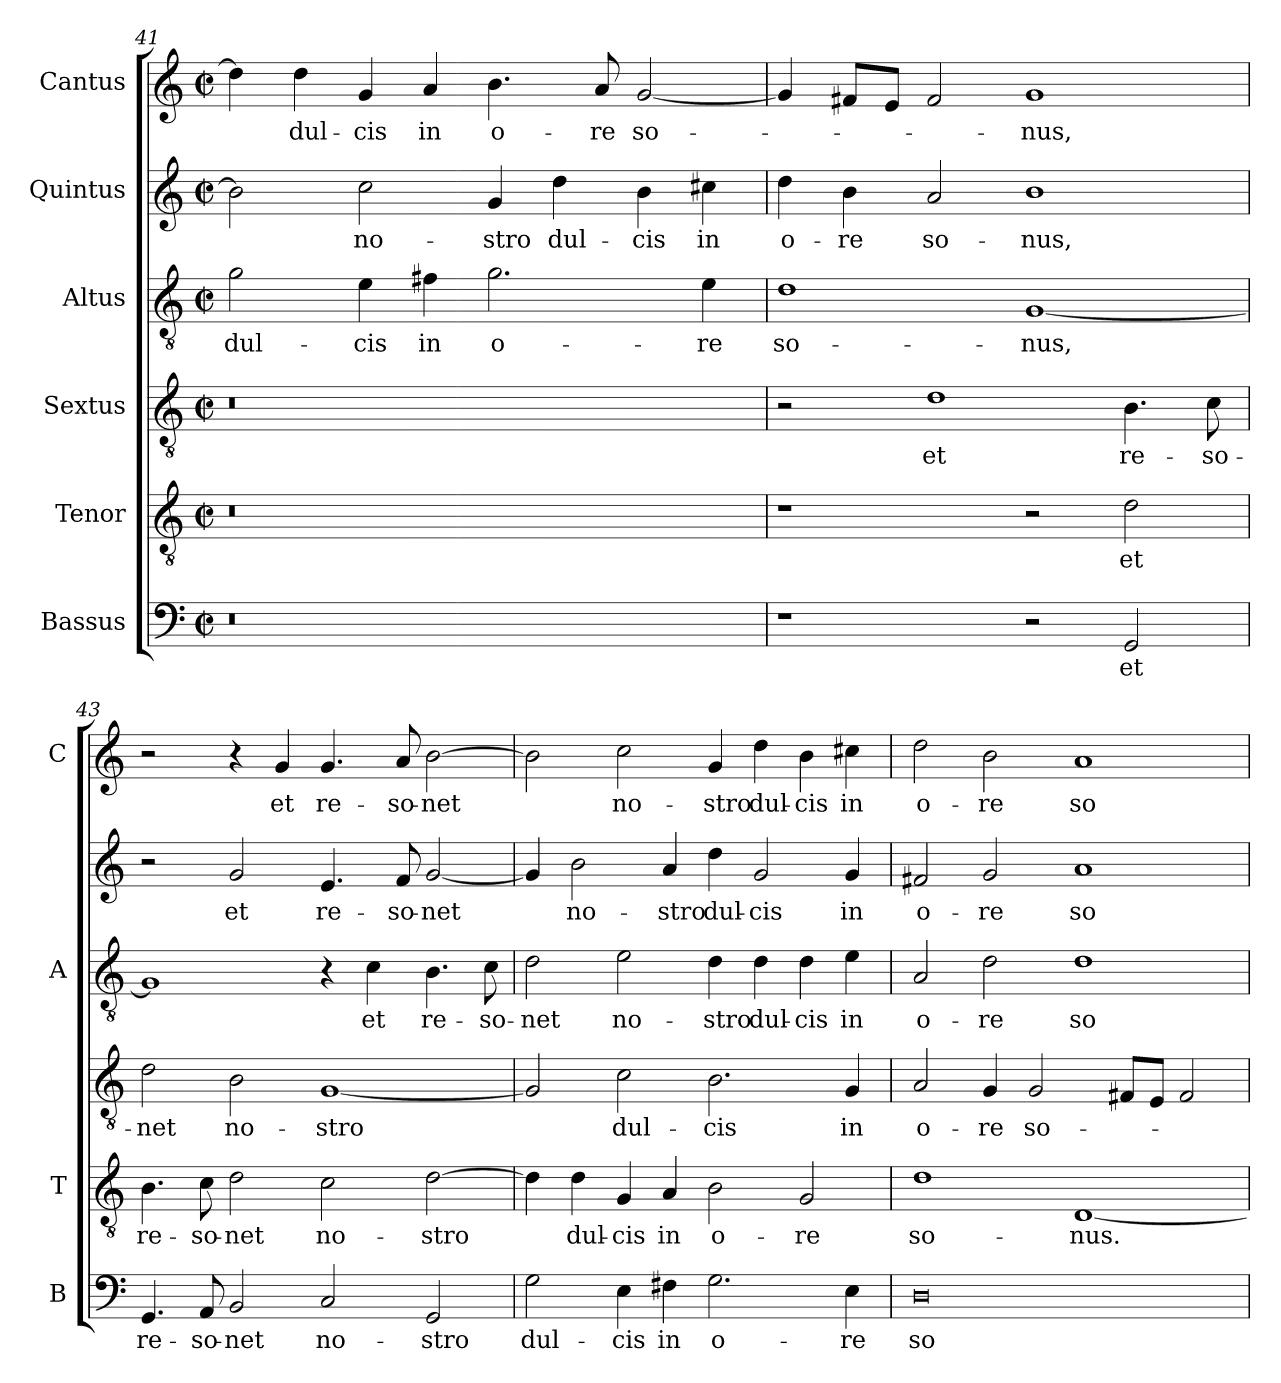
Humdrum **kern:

**kern	**text	**kern	**text	**kern	**text	**kern	**text	**kern	**text	**kern	**text
*part6	*part6	*part5	*part5	*part4	*part4	*part3	*part3	*part2	*part2	*part1	*part1
*staff6	*staff6	*staff5	*staff5	*staff4	*staff4	*staff3	*staff3	*staff2	*staff2	*staff1	*staff1
*I"Bassus	*	*I"Tenor	*	*I"Sextus	*	*I"Altus	*	*I"Quintus	*	*I"Cantus	*
*I'B	*	*I'T	*	*	*	*I'A	*	*	*	*I'C	*
!!LO:LB:g=z
*clefF4	*	*clefGv2	*	*clefGv2	*	*clefGv2	*	*clefG2	*	*clefG2	*
*k[]	*	*k[]	*	*k[]	*	*k[]	*	*k[]	*	*k[]	*
*C:	*	*C:	*	*C:	*	*C:	*	*C:	*	*C:	*
*M2/2	*	*M2/2	*	*M2/2	*	*M2/2	*	*M2/2	*	*M2/2	*
*met(c|)	*	*met(c|)	*	*met(c|)	*	*met(c|)	*	*met(c|)	*	*met(c|)	*
=41	=41	=41	=41	=41	=41	=41	=41	=41	=41	=41	=41
0r	.	0r	.	0r	.	2g\	dul-	2b\]	.	4dd\]	.
.	.	.	.	.	.	.	.	.	.	4dd\	dul-
.	.	.	.	.	.	4e\	-cis	2cc\	no-	4g/	-cis
.	.	.	.	.	.	4f#X\	in	.	.	4a/	in
.	.	.	.	.	.	2.g\	o-	4g/	-stro	4.b\	o-
.	.	.	.	.	.	.	.	4dd\	dul-	.	.
.	.	.	.	.	.	.	.	.	.	8a/	-re
.	.	.	.	.	.	.	.	4b\	-cis	[2g/	so-
.	.	.	.	.	.	4e\	-re	4cc#X\	in	.	.
=42	=42	=42	=42	=42	=42	=42	=42	=42	=42	=42	=42
1r	.	1r	.	2r	.	1d	so-	4dd\	o-	4g/]	.
.	.	.	.	.	.	.	.	4b\	-re	8f#X/L	.
.	.	.	.	.	.	.	.	.	.	8e/J	.
.	.	.	.	1d	et	.	.	2a/	so-	2f#/	.
2r	.	2r	.	.	.	[1G	-nus,	1b	-nus,	1g	-nus,
2GG/	et	2d\	et	4.B\	re-	.	.	.	.	.	.
.	.	.	.	8c\	-so-	.	.	.	.	.	.
=43	=43	=43	=43	=43	=43	=43	=43	=43	=43	=43	=43
4.GG/	re-	4.B\	re-	2d\	-net	1G]	.	2r	.	2r	.
8AA/	-so-	8c\	-so-	.	.	.	.	.	.	.	.
2BB/	-net	2d\	-net	2B\	no-	.	.	2g/	et	4r	.
.	.	.	.	.	.	.	.	.	.	4g/	et
2C/	no-	2c\	no-	[1G	-stro	4r	.	4.e/	re-	4.g/	re-
.	.	.	.	.	.	4c\	et	.	.	.	.
.	.	.	.	.	.	.	.	8f/	-so-	8a/	-so-
2GG/	-stro	[2d\	-stro	.	.	4.B\	re-	[2g/	-net	[2b\	-net
.	.	.	.	.	.	8c\	-so-	.	.	.	.
!!LO:PB:g=z
=44	=44	=44	=44	=44	=44	=44	=44	=44	=44	=44	=44
2G\	dul-	4d\]	.	2G/]	.	2d\	-net	4g/]	.	2b\]	.
.	.	4d\	dul-	.	.	.	.	2b\	no-	.	.
4E\	-cis	4G/	-cis	2c\	dul-	2e\	no-	.	.	2cc\	no-
4F#X\	in	4A/	in	.	.	.	.	4a/	-stro	.	.
2.G\	o-	2B\	o-	2.B\	-cis	4d\	-stro	4dd\	dul-	4g/	-stro
.	.	.	.	.	.	4d\	dul-	2g/	-cis	4dd\	dul-
.	.	2G/	-re	.	.	4d\	-cis	.	.	4b\	-cis
4E\	-re	.	.	4G/	in	4e\	in	4g/	in	4cc#X\	in
=45	=45	=45	=45	=45	=45	=45	=45	=45	=45	=45	=45
0D	so-	1d	so-	2A/	o-	2A/	o-	2f#X/	o-	2dd\	o-
.	.	.	.	4G/	-re	2d\	-re	2g/	-re	2b\	-re
.	.	.	.	2G/	so-	.	.	.	.	.	.
.	.	[1D	-nus.	.	.	1d	so-	1a	so-	1a	so-
.	.	.	.	8F#X/L	.	.	.	.	.	.	.
.	.	.	.	8E/J	.	.	.	.	.	.	.
.	.	.	.	2F#/	.	.	.	.	.	.	.
=	=	=	=	=	=	=	=	=	=	=	=
*-	*-	*-	*-	*-	*-	*-	*-	*-	*-	*-	*-
